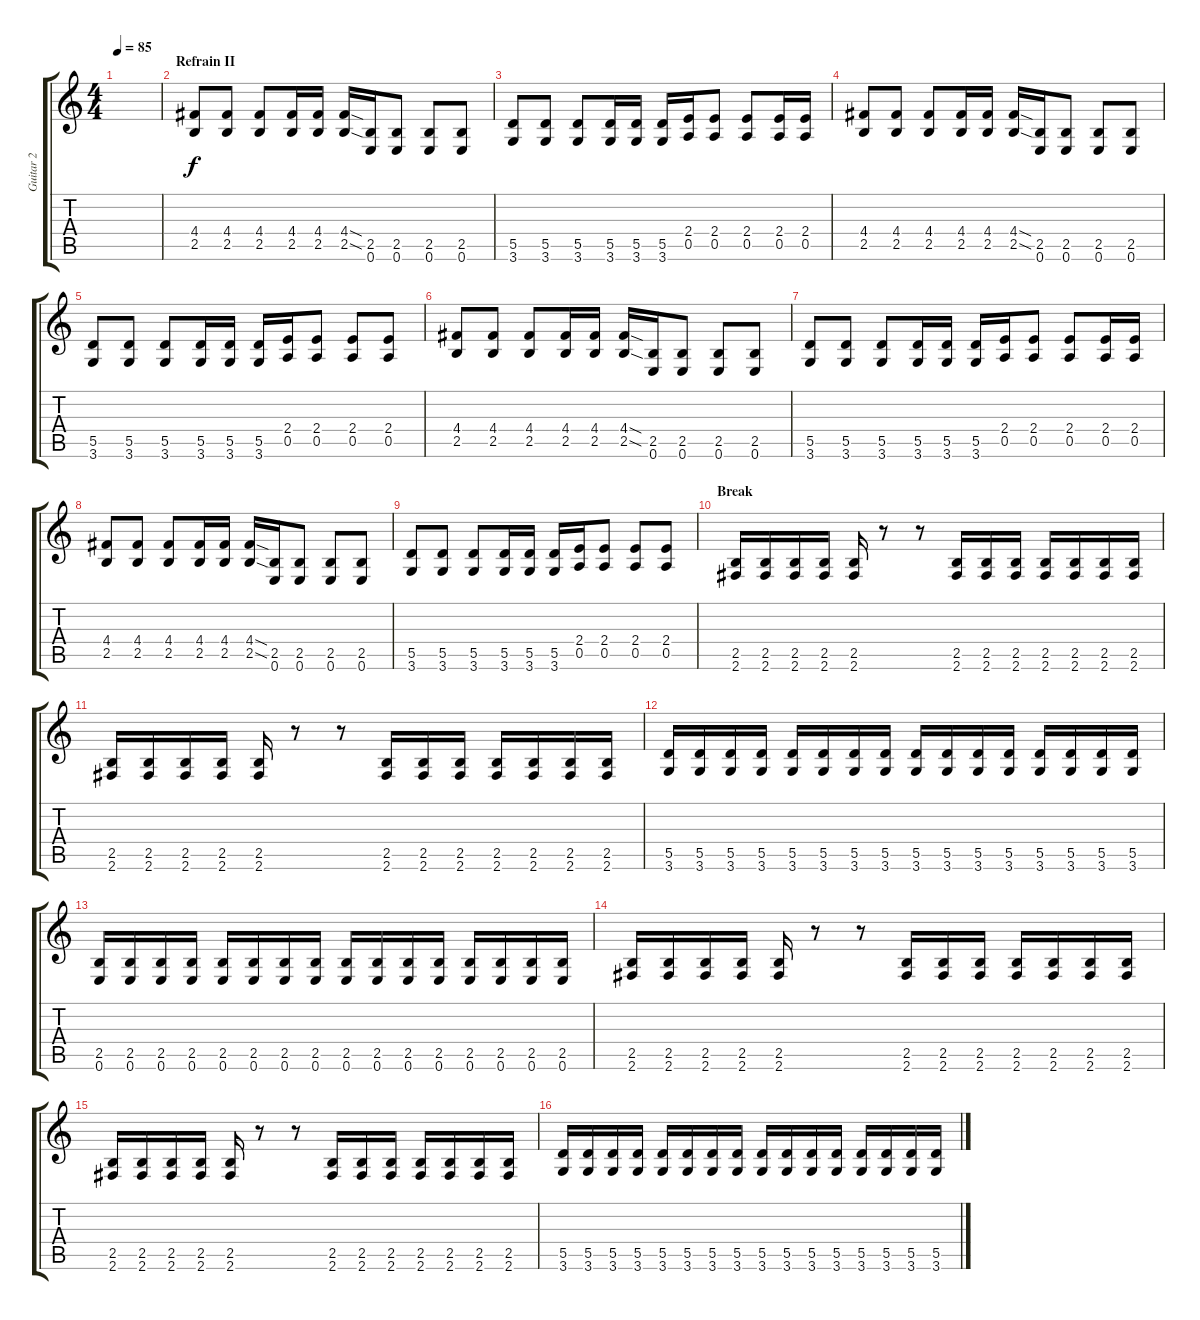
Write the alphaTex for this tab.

\track ("Guitar 2" "Guitar 2") {instrument distortionguitar}
\staff {score tabs}
\tuning (E4 B3 G3 D3 A2 E2) {hide}
\ts (4 4)
\tempo 85
\clef g2
\ks c
|
\section ("" "Refrain II")
(4.4 2.5).8 (4.4 2.5).8 (4.4 2.5).8 (4.4 2.5).16 (4.4 2.5).16 (4.4{sod} 2.5{sod}).16 (2.5 0.6).16 (2.5 0.6).8 (2.5 0.6).8 (2.5 0.6).8 |
(5.5 3.6).8 (5.5 3.6).8 (5.5 3.6).8 (5.5 3.6).16 (5.5 3.6).16 (5.5 3.6).16 (2.4 0.5).16 (2.4 0.5).8 (2.4 0.5).8 (2.4 0.5).16 (2.4 0.5).16 |
(4.4 2.5).8 (4.4 2.5).8 (4.4 2.5).8 (4.4 2.5).16 (4.4 2.5).16 (4.4{sod} 2.5{sod}).16 (2.5 0.6).16 (2.5 0.6).8 (2.5 0.6).8 (2.5 0.6).8 |
(5.5 3.6).8 (5.5 3.6).8 (5.5 3.6).8 (5.5 3.6).16 (5.5 3.6).16 (5.5 3.6).16 (2.4 0.5).16 (2.4 0.5).8 (2.4 0.5).8 (2.4 0.5).8 |
(4.4 2.5).8 (4.4 2.5).8 (4.4 2.5).8 (4.4 2.5).16 (4.4 2.5).16 (4.4{sod} 2.5{sod}).16 (2.5 0.6).16 (2.5 0.6).8 (2.5 0.6).8 (2.5 0.6).8 |
(5.5 3.6).8 (5.5 3.6).8 (5.5 3.6).8 (5.5 3.6).16 (5.5 3.6).16 (5.5 3.6).16 (2.4 0.5).16 (2.4 0.5).8 (2.4 0.5).8 (2.4 0.5).16 (2.4 0.5).16 |
(4.4 2.5).8 (4.4 2.5).8 (4.4 2.5).8 (4.4 2.5).16 (4.4 2.5).16 (4.4{sod} 2.5{sod}).16 (2.5 0.6).16 (2.5 0.6).8 (2.5 0.6).8 (2.5 0.6).8 |
(5.5 3.6).8 (5.5 3.6).8 (5.5 3.6).8 (5.5 3.6).16 (5.5 3.6).16 (5.5 3.6).16 (2.4 0.5).16 (2.4 0.5).8 (2.4 0.5).8 (2.4 0.5).8 |
\section ("" "Break")
(2.5 2.6).16 (2.5 2.6).16 (2.5 2.6).16 (2.5 2.6).16 (2.5 2.6).16 r.8 r.8 (2.5 2.6).16 (2.5 2.6).16 (2.5 2.6).16 (2.5 2.6).16 (2.5 2.6).16 (2.5 2.6).16 (2.5 2.6).16 |
(2.5 2.6).16 (2.5 2.6).16 (2.5 2.6).16 (2.5 2.6).16 (2.5 2.6).16 r.8 r.8 (2.5 2.6).16 (2.5 2.6).16 (2.5 2.6).16 (2.5 2.6).16 (2.5 2.6).16 (2.5 2.6).16 (2.5 2.6).16 |
(5.5 3.6).16 (5.5 3.6).16 (5.5 3.6).16 (5.5 3.6).16 (5.5 3.6).16 (5.5 3.6).16 (5.5 3.6).16 (5.5 3.6).16 (5.5 3.6).16 (5.5 3.6).16 (5.5 3.6).16 (5.5 3.6).16 (5.5 3.6).16 (5.5 3.6).16 (5.5 3.6).16 (5.5 3.6).16 |
(2.5 0.6).16 (2.5 0.6).16 (2.5 0.6).16 (2.5 0.6).16 (2.5 0.6).16 (2.5 0.6).16 (2.5 0.6).16 (2.5 0.6).16 (2.5 0.6).16 (2.5 0.6).16 (2.5 0.6).16 (2.5 0.6).16 (2.5 0.6).16 (2.5 0.6).16 (2.5 0.6).16 (2.5 0.6).16 |
(2.5 2.6).16 (2.5 2.6).16 (2.5 2.6).16 (2.5 2.6).16 (2.5 2.6).16 r.8 r.8 (2.5 2.6).16 (2.5 2.6).16 (2.5 2.6).16 (2.5 2.6).16 (2.5 2.6).16 (2.5 2.6).16 (2.5 2.6).16 |
(2.5 2.6).16 (2.5 2.6).16 (2.5 2.6).16 (2.5 2.6).16 (2.5 2.6).16 r.8 r.8 (2.5 2.6).16 (2.5 2.6).16 (2.5 2.6).16 (2.5 2.6).16 (2.5 2.6).16 (2.5 2.6).16 (2.5 2.6).16 |
(5.5 3.6).16 (5.5 3.6).16 (5.5 3.6).16 (5.5 3.6).16 (5.5 3.6).16 (5.5 3.6).16 (5.5 3.6).16 (5.5 3.6).16 (5.5 3.6).16 (5.5 3.6).16 (5.5 3.6).16 (5.5 3.6).16 (5.5 3.6).16 (5.5 3.6).16 (5.5 3.6).16 (5.5 3.6).16
